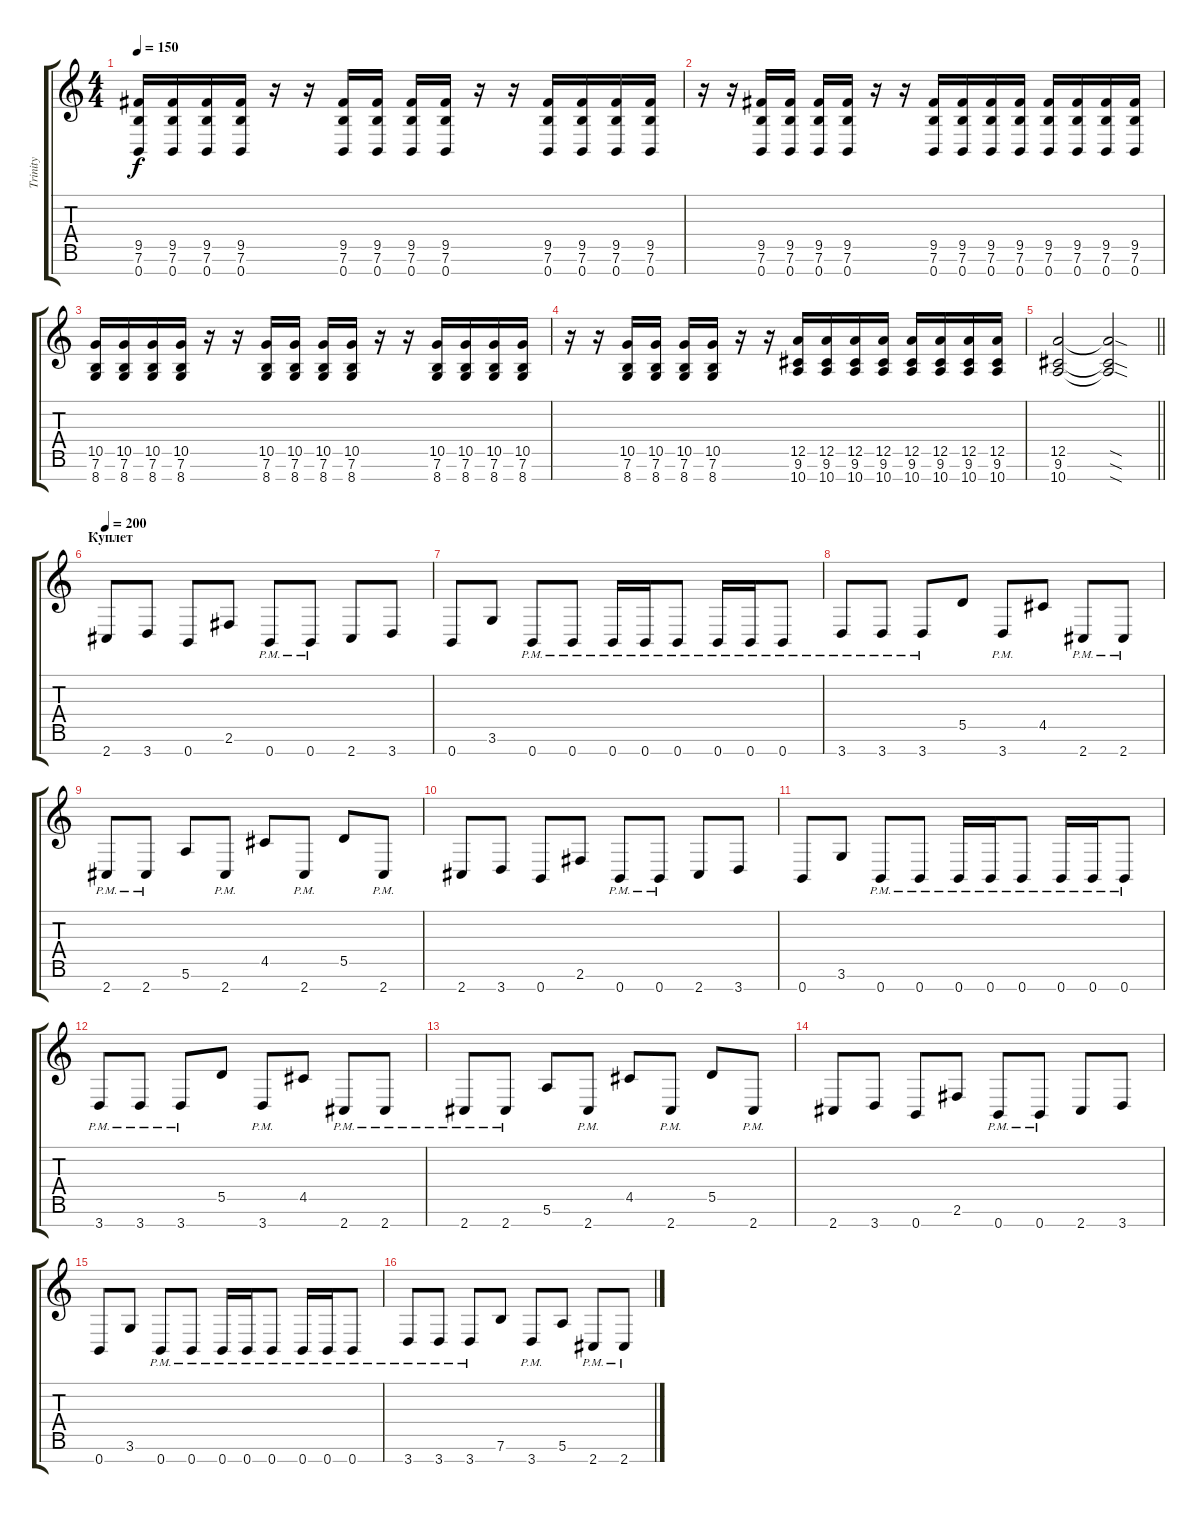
\track ("Trinity" "Trinity") {instrument overdrivenguitar}
\staff {score tabs}
\tuning (E4 B3 Gb3 D3 A2 E2 B1) {hide}
\ts (4 4)
\tempo 150
\clef g2
\ks c
(9.5 7.6 0.7).16{dy f} (9.5 7.6 0.7).16 (9.5 7.6 0.7).16 (9.5 7.6 0.7).16 r.16 r.16 (9.5 7.6 0.7).16 (9.5 7.6 0.7).16 (9.5 7.6 0.7).16 (9.5 7.6 0.7).16 r.16 r.16 (9.5 7.6 0.7).16 (9.5 7.6 0.7).16 (9.5 7.6 0.7).16 (9.5 7.6 0.7).16 |
r.16 r.16 (9.5 7.6 0.7).16 (9.5 7.6 0.7).16 (9.5 7.6 0.7).16 (9.5 7.6 0.7).16 r.16 r.16 (9.5 7.6 0.7).16 (9.5 7.6 0.7).16 (9.5 7.6 0.7).16 (9.5 7.6 0.7).16 (9.5 7.6 0.7).16 (9.5 7.6 0.7).16 (9.5 7.6 0.7).16 (9.5 7.6 0.7).16 |
(10.5 7.6 8.7).16 (10.5 7.6 8.7).16 (10.5 7.6 8.7).16 (10.5 7.6 8.7).16 r.16 r.16 (10.5 7.6 8.7).16 (10.5 7.6 8.7).16 (10.5 7.6 8.7).16 (10.5 7.6 8.7).16 r.16 r.16 (10.5 7.6 8.7).16 (10.5 7.6 8.7).16 (10.5 7.6 8.7).16 (10.5 7.6 8.7).16 |
r.16 r.16 (10.5 7.6 8.7).16 (10.5 7.6 8.7).16 (10.5 7.6 8.7).16 (10.5 7.6 8.7).16 r.16 r.16 (12.5 9.6 10.7).16 (12.5 9.6 10.7).16 (12.5 9.6 10.7).16 (12.5 9.6 10.7).16 (12.5 9.6 10.7).16 (12.5 9.6 10.7).16 (12.5 9.6 10.7).16 (12.5 9.6 10.7).16 |
\barLineRight lightlight
(12.5 9.6 10.7).2 (12.5{sod t} 9.6{sod t} 10.7{sod t}).2 |
\section ("" "Куплет")
\tempo 200
2.7.8 3.7.8 0.7.8 2.6.8 0.7{pm}.8 0.7{pm}.8 2.7.8 3.7.8 |
0.7.8 3.6.8 0.7{pm}.8 0.7{pm}.8 0.7{pm}.16 0.7{pm}.16 0.7{pm}.8 0.7{pm}.16 0.7{pm}.16 0.7{pm}.8 |
3.7{pm}.8 3.7{pm}.8 3.7{pm}.8 5.5.8 3.7{pm}.8 4.5.8 2.7{pm}.8 2.7{pm}.8 |
2.7{pm}.8 2.7{pm}.8 5.6.8 2.7{pm}.8 4.5.8 2.7{pm}.8 5.5.8 2.7{pm}.8 |
2.7.8 3.7.8 0.7.8 2.6.8 0.7{pm}.8 0.7{pm}.8 2.7.8 3.7.8 |
0.7.8 3.6.8 0.7{pm}.8 0.7{pm}.8 0.7{pm}.16 0.7{pm}.16 0.7{pm}.8 0.7{pm}.16 0.7{pm}.16 0.7{pm}.8 |
3.7{pm}.8 3.7{pm}.8 3.7{pm}.8 5.5.8 3.7{pm}.8 4.5.8 2.7{pm}.8 2.7{pm}.8 |
2.7{pm}.8 2.7{pm}.8 5.6.8 2.7{pm}.8 4.5.8 2.7{pm}.8 5.5.8 2.7{pm}.8 |
2.7.8 3.7.8 0.7.8 2.6.8 0.7{pm}.8 0.7{pm}.8 2.7.8 3.7.8 |
0.7.8 3.6.8 0.7{pm}.8 0.7{pm}.8 0.7{pm}.16 0.7{pm}.16 0.7{pm}.8 0.7{pm}.16 0.7{pm}.16 0.7{pm}.8 |
3.7{pm}.8 3.7{pm}.8 3.7{pm}.8 7.6.8 3.7{pm}.8 5.6.8 2.7{pm}.8 2.7{pm}.8
